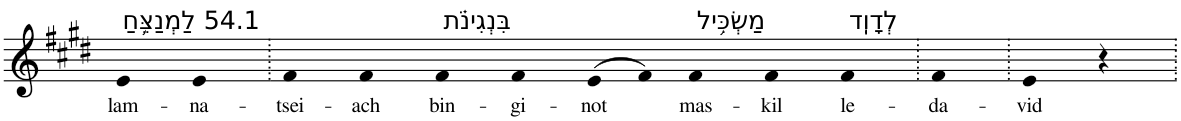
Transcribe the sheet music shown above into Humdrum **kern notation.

**kern	**text
*part1	*part1
*staff1	*staff1
*I"Piano	*
*I'Pno	*
*clefG2	*
*k[f#c#g#d#]	*
*E:	*
=1	=1
!LO:TX:a:t=54.1 לַמְנַצֵּ֥חַ	!
!	!LO:LY:b
4e	lam-
!	!LO:LY:b
4e	-na-
=2.	=2.
!	!LO:LY:b
4f#	-tsei-
!	!LO:LY:b
4f#	-ach
!LO:TX:a:t=בִּנְגִינֹ֗ת	!
!	!LO:LY:b
4f#	bin-
!	!LO:LY:b
4f#	-gi-
!	!LO:LY:b
(>8e	-not
8f#)	.
!LO:TX:a:t=מַשְׂכִּ֥יל	!
!	!LO:LY:b
4f#	mas-
!	!LO:LY:b
4f#	-kil
!LO:TX:a:t=לְדָוִֽד	!
!	!LO:LY:b
4f#	le-
=3.	=3.
!	!LO:LY:b
4f#	-da-
=4.	=4.
!	!LO:LY:b
4e	-vid
4r	.
=.	=.
*-	*-
